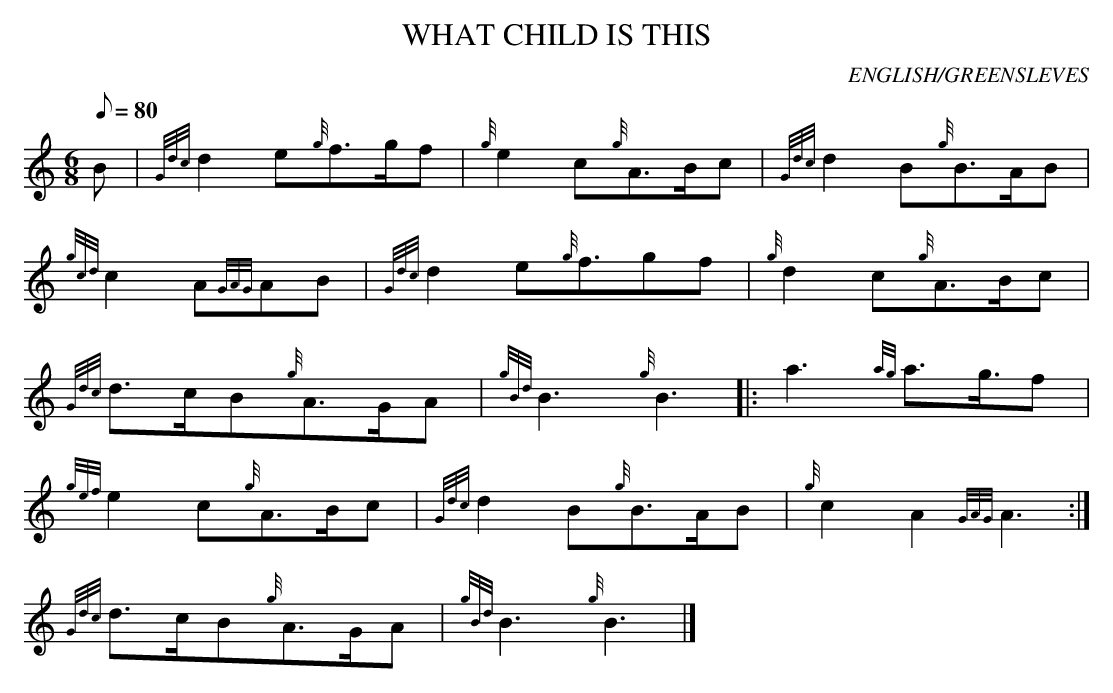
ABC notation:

X:1
T:WHAT CHILD IS THIS
M:6/8
L:1/8
Q:80
C:ENGLISH/GREENSLEVES
K:HP
B | \
{Gdc}d2e{g}f3/2g/2f | \
{g}e2c{g}A3/2B/2c | \
{Gdc}d2B{g}B3/2A/2B |
{gcd}c2A{GAG}AB | \
{Gdc}d2e{g}f3/2gf | \
{g}d2c{g}A3/2B/2c |
{Gdc}d3/2c/2B{g}A3/2G/2A | \
{gBd}B3{g}B3 |: \
a3{ag}a3/2g3/4f |
{gef}e2c{g}A3/2B/2c | \
{Gdc}d2B{g}B3/2A/2B | \
{g}c2A2{GAG}A3 :|
{Gdc}d3/2c/2B{g}A3/2G/2A | \
{gBd}B3{g}B3|]
